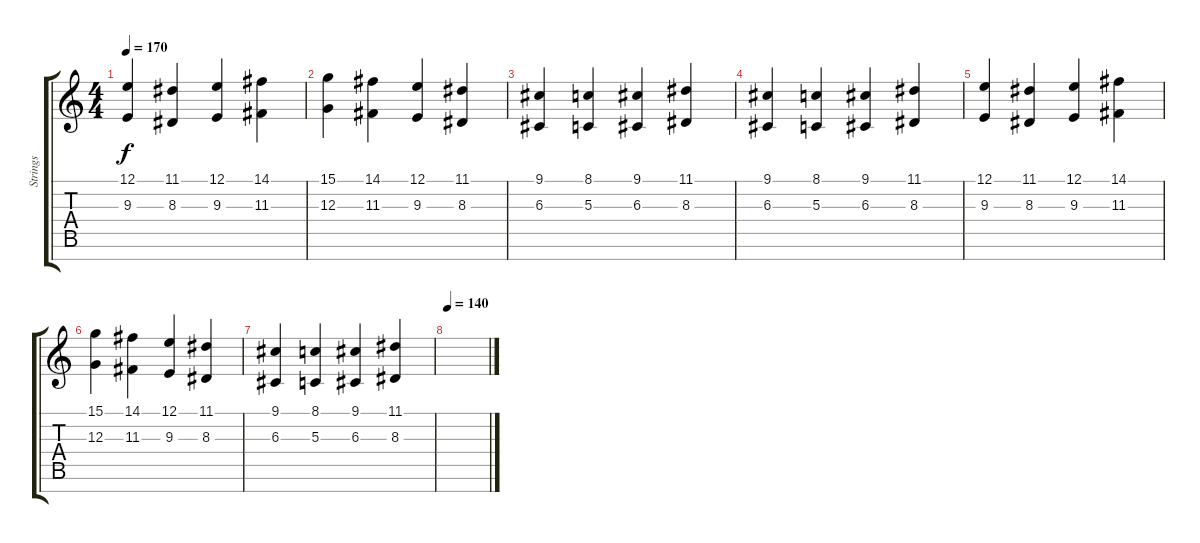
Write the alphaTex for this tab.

\track ("Strings" "Strings") {instrument stringensemble1}
\staff {score tabs}
\tuning (E4 B3 G3 D3 A2 E2 B1) {hide}
\ts (4 4)
\tempo 170
\clef g2
\ks c
(12.1 9.3).4{dy f} (11.1 8.3).4 (12.1 9.3).4 (14.1 11.3).4 |
(15.1 12.3).4 (14.1 11.3).4 (12.1 9.3).4 (11.1 8.3).4 |
(9.1 6.3).4 (8.1 5.3).4 (9.1 6.3).4 (11.1 8.3).4 |
(9.1 6.3).4 (8.1 5.3).4 (9.1 6.3).4 (11.1 8.3).4 |
(12.1 9.3).4 (11.1 8.3).4 (12.1 9.3).4 (14.1 11.3).4 |
(15.1 12.3).4 (14.1 11.3).4 (12.1 9.3).4 (11.1 8.3).4 |
(9.1 6.3).4 (8.1 5.3).4 (9.1 6.3).4 (11.1 8.3).4 |
\tempo 140
